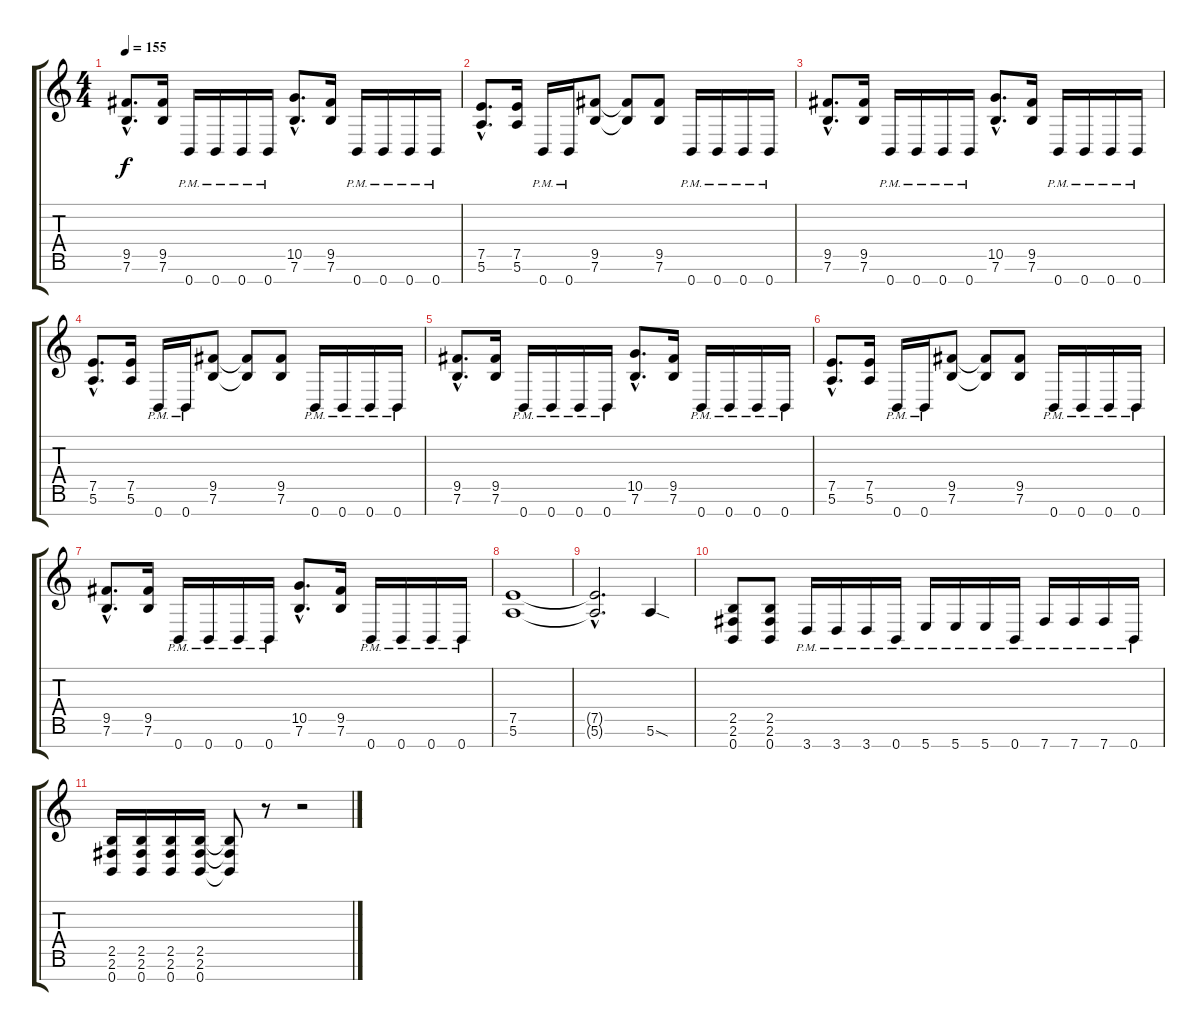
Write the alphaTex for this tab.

\track "" {instrument distortionguitar}
\staff {score tabs}
\tuning (E4 B3 G3 D3 A2 E2 B1) {hide}
\ts (4 4)
\tempo 155
\clef g2
\ks c
(9.5{hac} 7.6{hac}).8{d dy f} (9.5 7.6).16 0.7{pm}.16 0.7{pm}.16 0.7{pm}.16 0.7{pm}.16 (10.5{hac} 7.6{hac}).8{d} (9.5 7.6).16 0.7{pm}.16 0.7{pm}.16 0.7{pm}.16 0.7{pm}.16 |
(7.5{hac} 5.6{hac}).8{d} (7.5 5.6).16 0.7{pm}.16 0.7{pm}.16 (9.5 7.6).8 (9.5{t} 7.6{t}).8 (9.5 7.6).8 0.7{pm}.16 0.7{pm}.16 0.7{pm}.16 0.7{pm}.16 |
(9.5{hac} 7.6{hac}).8{d} (9.5 7.6).16 0.7{pm}.16 0.7{pm}.16 0.7{pm}.16 0.7{pm}.16 (10.5{hac} 7.6{hac}).8{d} (9.5 7.6).16 0.7{pm}.16 0.7{pm}.16 0.7{pm}.16 0.7{pm}.16 |
(7.5{hac} 5.6{hac}).8{d} (7.5 5.6).16 0.7{pm}.16 0.7{pm}.16 (9.5 7.6).8 (9.5{t} 7.6{t}).8 (9.5 7.6).8 0.7{pm}.16 0.7{pm}.16 0.7{pm}.16 0.7{pm}.16 |
(9.5{hac} 7.6{hac}).8{d} (9.5 7.6).16 0.7{pm}.16 0.7{pm}.16 0.7{pm}.16 0.7{pm}.16 (10.5{hac} 7.6{hac}).8{d} (9.5 7.6).16 0.7{pm}.16 0.7{pm}.16 0.7{pm}.16 0.7{pm}.16 |
(7.5{hac} 5.6{hac}).8{d} (7.5 5.6).16 0.7{pm}.16 0.7{pm}.16 (9.5 7.6).8 (9.5{t} 7.6{t}).8 (9.5 7.6).8 0.7{pm}.16 0.7{pm}.16 0.7{pm}.16 0.7{pm}.16 |
(9.5{hac} 7.6{hac}).8{d} (9.5 7.6).16 0.7{pm}.16 0.7{pm}.16 0.7{pm}.16 0.7{pm}.16 (10.5{hac} 7.6{hac}).8{d} (9.5 7.6).16 0.7{pm}.16 0.7{pm}.16 0.7{pm}.16 0.7{pm}.16 |
(7.5 5.6).1 |
(7.5{hac t} 5.6{hac t}).2{d} 5.6{sod}.4 |
(2.5 2.6 0.7).8 (2.5 2.6 0.7).8 3.7{pm}.16 3.7{pm}.16 3.7{pm}.16 0.7{pm}.16 5.7{pm}.16 5.7{pm}.16 5.7{pm}.16 0.7{pm}.16 7.7{pm}.16 7.7{pm}.16 7.7{pm}.16 0.7{pm}.16 |
(2.5 2.6 0.7).16 (2.5 2.6 0.7).16 (2.5 2.6 0.7).16 (2.5 2.6 0.7).16 (2.5{t} 2.6{t} 0.7{t}).8 r.8 r.2
